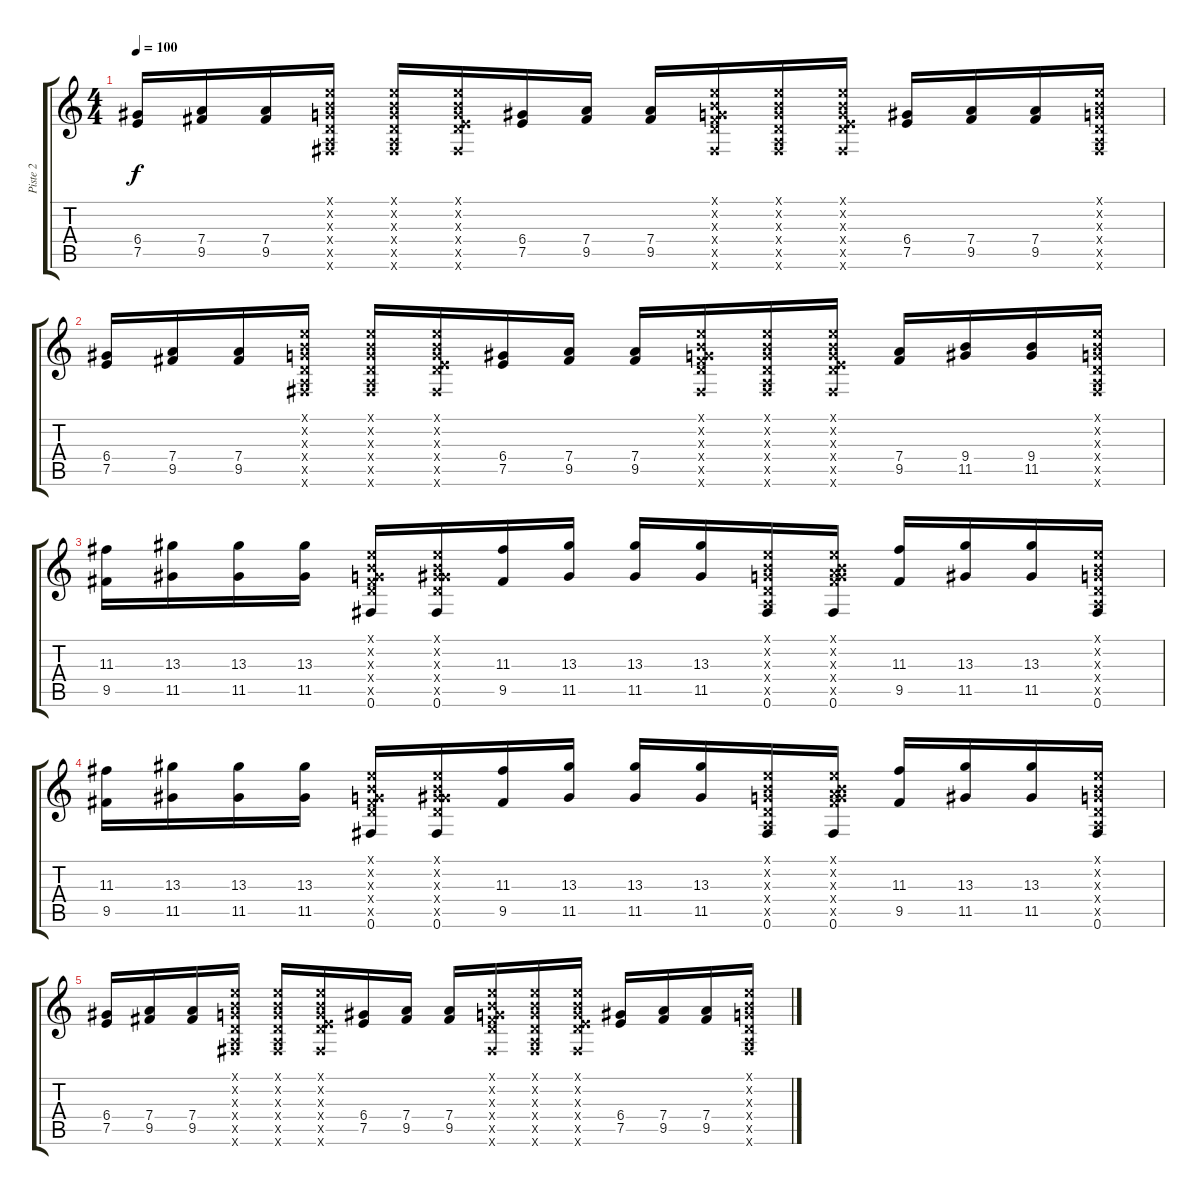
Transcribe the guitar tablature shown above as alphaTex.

\track ("Piste 2" "Piste 2") {instrument acousticguitarsteel}
\staff {score tabs}
\tuning (E4 B3 G3 D3 A2 Gb2) {hide}
\ts (4 4)
\tempo 100
\clef g2
\ks c
(6.4 7.5).16{dy f} (7.4 9.5).16 (7.4 9.5).16 (0.1{x} 0.2{x} 0.3{x} 0.4{x} 0.5{x} 0.6{x}).16 (0.1{x} 0.2{x} 0.3{x} 0.4{x} 0.5{x} 0.6{x}).16 (0.1{x} 0.2{x} 0.3{x} 0.4{x} 7.5{x} 0.6{x}).16 (6.4 7.5).16 (7.4 9.5).16 (7.4 9.5).16 (0.1{x} 0.2{x} 0.3{x} 0.4{x} 9.5{x} 0.6{x}).16 (0.1{x} 0.2{x} 0.3{x} 0.4{x} 0.5{x} 0.6{x}).16 (0.1{x} 0.2{x} 0.3{x} 0.4{x} 7.5{x} 0.6{x}).16 (6.4 7.5).16 (7.4 9.5).16 (7.4 9.5).16 (0.1{x} 0.2{x} 0.3{x} 0.4{x} 0.5{x} 0.6{x}).16 |
(6.4 7.5).16 (7.4 9.5).16 (7.4 9.5).16 (0.1{x} 0.2{x} 0.3{x} 0.4{x} 0.5{x} 0.6{x}).16 (0.1{x} 0.2{x} 0.3{x} 0.4{x} 0.5{x} 0.6{x}).16 (0.1{x} 0.2{x} 0.3{x} 0.4{x} 7.5{x} 0.6{x}).16 (6.4 7.5).16 (7.4 9.5).16 (7.4 9.5).16 (0.1{x} 0.2{x} 0.3{x} 0.4{x} 9.5{x} 0.6{x}).16 (0.1{x} 0.2{x} 0.3{x} 0.4{x} 0.5{x} 0.6{x}).16 (0.1{x} 0.2{x} 0.3{x} 0.4{x} 7.5{x} 0.6{x}).16 (7.4 9.5).16 (9.4 11.5).16 (9.4 11.5).16 (0.1{x} 0.2{x} 0.3{x} 0.4{x} 0.5{x} 0.6{x}).16 |
(11.3 9.5).16 (13.3 11.5).16 (13.3 11.5).16 (13.3 11.5).16 (0.1{x} 0.2{x} 0.3{x} 0.4{x} 9.5{x} 0.6).16 (0.1{x} 0.2{x} 0.3{x} 0.4{x} 11.5{x} 0.6).16 (11.3 9.5).16 (13.3 11.5).16 (13.3 11.5).16 (13.3 11.5).16 (0.1{x} 0.2{x} 0.3{x} 0.4{x} 0.5{x} 0.6).16 (0.1{x} 0.2{x} 0.3{x} 7.4{x} 9.5{x} 0.6).16 (11.3 9.5).16 (13.3 11.5).16 (13.3 11.5).16 (0.1{x} 0.2{x} 0.3{x} 0.4{x} 0.5{x} 0.6).16 |
(11.3 9.5).16 (13.3 11.5).16 (13.3 11.5).16 (13.3 11.5).16 (0.1{x} 0.2{x} 0.3{x} 0.4{x} 9.5{x} 0.6).16 (0.1{x} 0.2{x} 0.3{x} 0.4{x} 11.5{x} 0.6).16 (11.3 9.5).16 (13.3 11.5).16 (13.3 11.5).16 (13.3 11.5).16 (0.1{x} 0.2{x} 0.3{x} 0.4{x} 0.5{x} 0.6).16 (0.1{x} 0.2{x} 0.3{x} 7.4{x} 9.5{x} 0.6).16 (11.3 9.5).16 (13.3 11.5).16 (13.3 11.5).16 (0.1{x} 0.2{x} 0.3{x} 0.4{x} 0.5{x} 0.6).16 |
(6.4 7.5).16 (7.4 9.5).16 (7.4 9.5).16 (0.1{x} 0.2{x} 0.3{x} 0.4{x} 0.5{x} 0.6{x}).16 (0.1{x} 0.2{x} 0.3{x} 0.4{x} 0.5{x} 0.6{x}).16 (0.1{x} 0.2{x} 0.3{x} 0.4{x} 7.5{x} 0.6{x}).16 (6.4 7.5).16 (7.4 9.5).16 (7.4 9.5).16 (0.1{x} 0.2{x} 0.3{x} 0.4{x} 9.5{x} 0.6{x}).16 (0.1{x} 0.2{x} 0.3{x} 0.4{x} 0.5{x} 0.6{x}).16 (0.1{x} 0.2{x} 0.3{x} 0.4{x} 7.5{x} 0.6{x}).16 (6.4 7.5).16 (7.4 9.5).16 (7.4 9.5).16 (0.1{x} 0.2{x} 0.3{x} 0.4{x} 0.5{x} 0.6{x}).16
